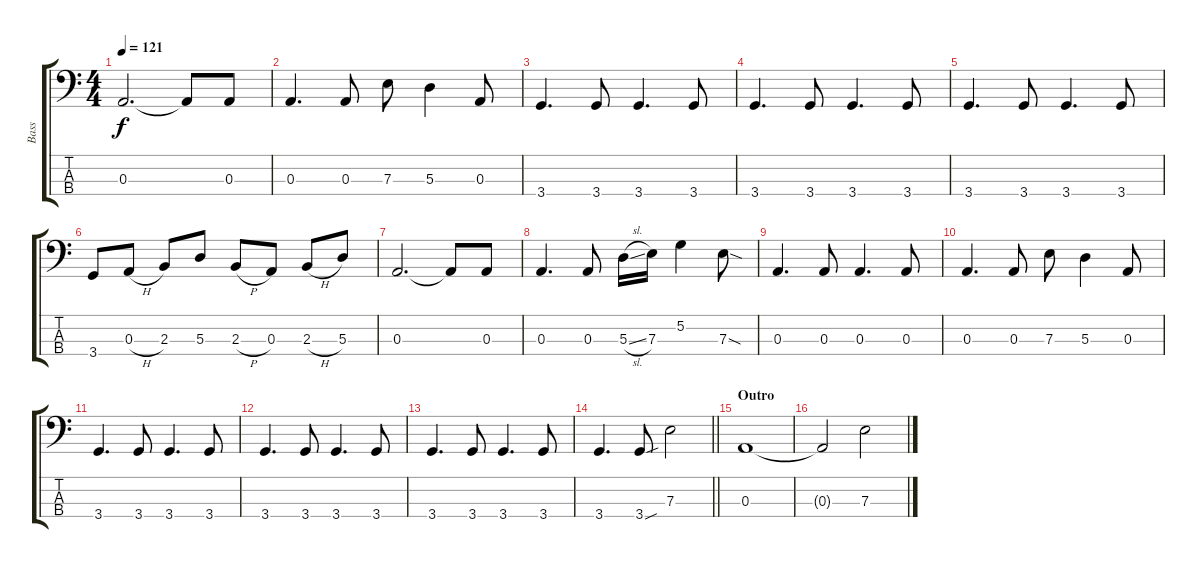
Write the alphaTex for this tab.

\track ("Bass" "Bass") {instrument electricbassfinger}
\staff {score tabs}
\tuning (G2 D2 A1 E1) {hide}
\ts (4 4)
\tempo 121
\clef f4
\ks c
0.3.2{d dy f} 0.3{t}.8 0.3.8 |
0.3.4{d} 0.3.8 7.3.8 5.3.4 0.3.8 |
3.4.4{d} 3.4.8 3.4.4{d} 3.4.8 |
3.4.4{d} 3.4.8 3.4.4{d} 3.4.8 |
3.4.4{d} 3.4.8 3.4.4{d} 3.4.8 |
3.4.8 0.3{h}.8 2.3.8 5.3.8 2.3{h}.8 0.3.8 2.3{h}.8 5.3.8 |
0.3.2{d} 0.3{t}.8 0.3.8 |
0.3.4{d} 0.3.8 5.3{sl}.16 7.3.16 5.2.4 7.3{sod}.8 |
0.3.4{d} 0.3.8 0.3.4{d} 0.3.8 |
0.3.4{d} 0.3.8 7.3.8 5.3.4 0.3.8 |
3.4.4{d} 3.4.8 3.4.4{d} 3.4.8 |
3.4.4{d} 3.4.8 3.4.4{d} 3.4.8 |
3.4.4{d} 3.4.8 3.4.4{d} 3.4.8 |
\barLineRight lightlight
3.4.4{d} 3.4{sou}.8 7.3.2 |
\section ("" "Outro")
0.3.1 |
0.3{t}.2 7.3.2
